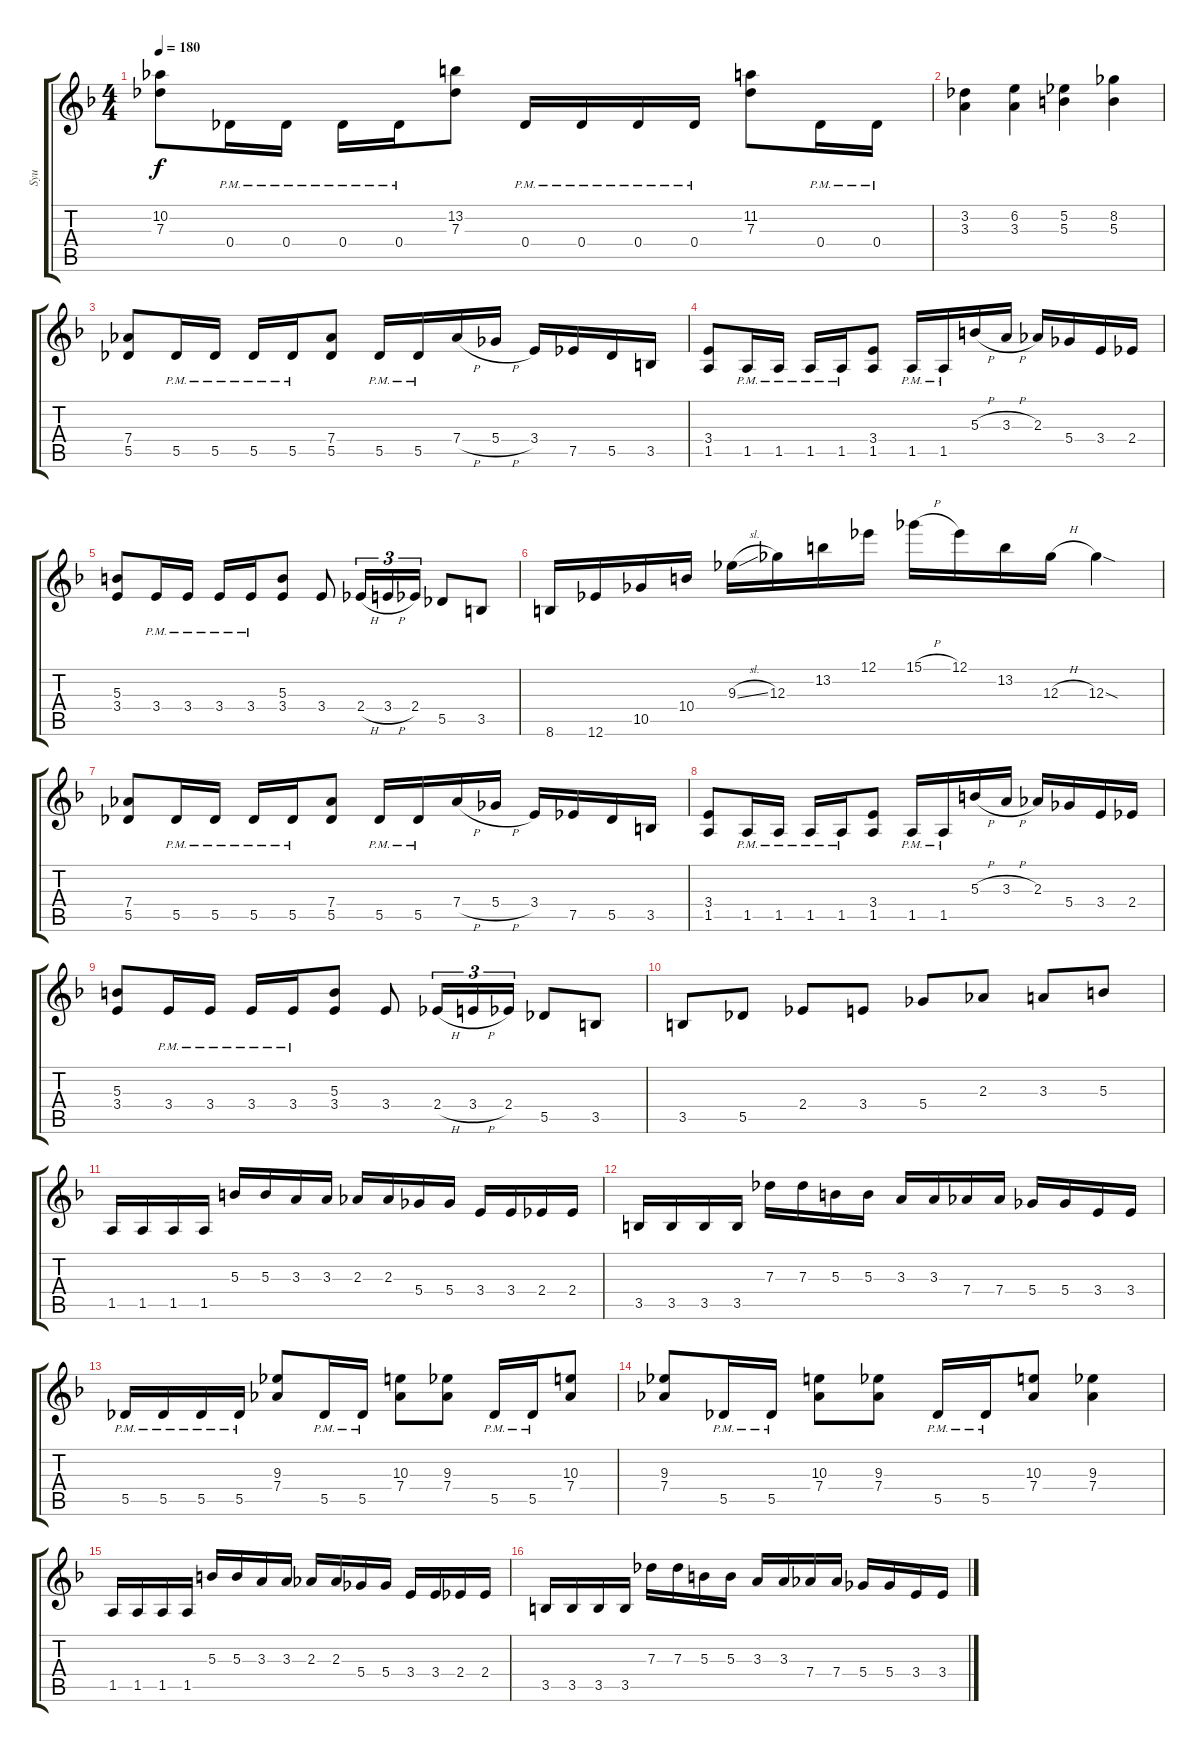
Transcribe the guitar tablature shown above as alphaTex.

\track ("Syu" "Syu") {instrument distortionguitar}
\staff {score tabs}
\tuning (Eb4 Bb3 Gb3 Db3 Ab2 Eb2) {hide}
\ts (4 4)
\tempo 180
\clef g2
\ks f
(10.2 7.3).8{dy f} 0.4{pm}.16 0.4{pm}.16 0.4{pm}.16 0.4{pm}.16 (13.2 7.3).8 0.4{pm}.16 0.4{pm}.16 0.4{pm}.16 0.4{pm}.16 (11.2 7.3).8 0.4{pm}.16 0.4{pm}.16 |
(3.2 3.3).4 (6.2 3.3).4 (5.2 5.3).4 (8.2 5.3).4 |
(7.4 5.5).8 5.5{pm}.16 5.5{pm}.16 5.5{pm}.16 5.5{pm}.16 (7.4 5.5).8 5.5{pm}.16 5.5{pm}.16 7.4{h}.16 5.4{h}.16 3.4.16 7.5.16 5.5.16 3.5.16 |
(3.4 1.5).8 1.5{pm}.16 1.5{pm}.16 1.5{pm}.16 1.5{pm}.16 (3.4 1.5).8 1.5{pm}.16 1.5{pm}.16 5.3{h}.16 3.3{h}.16 2.3.16 5.4.16 3.4.16 2.4.16 |
(5.3 3.4).8 3.4{pm}.16 3.4{pm}.16 3.4{pm}.16 3.4{pm}.16 (5.3 3.4).8 3.4.8 2.4{h}.16{tu (3 2)} 3.4{h}.16{tu (3 2)} 2.4.16{tu (3 2)} 5.5.8 3.5.8 |
8.6.16 12.6.16 10.5.16 10.4.16 9.3{sl}.16 12.3.16 13.2.16 12.1.16 15.1{h}.16 12.1.16 13.2.16 12.3{h}.16 12.3{sod}.4 |
(7.4 5.5).8 5.5{pm}.16 5.5{pm}.16 5.5{pm}.16 5.5{pm}.16 (7.4 5.5).8 5.5{pm}.16 5.5{pm}.16 7.4{h}.16 5.4{h}.16 3.4.16 7.5.16 5.5.16 3.5.16 |
(3.4 1.5).8 1.5{pm}.16 1.5{pm}.16 1.5{pm}.16 1.5{pm}.16 (3.4 1.5).8 1.5{pm}.16 1.5{pm}.16 5.3{h}.16 3.3{h}.16 2.3.16 5.4.16 3.4.16 2.4.16 |
(5.3 3.4).8 3.4{pm}.16 3.4{pm}.16 3.4{pm}.16 3.4{pm}.16 (5.3 3.4).8 3.4.8 2.4{h}.16{tu (3 2)} 3.4{h}.16{tu (3 2)} 2.4.16{tu (3 2)} 5.5.8 3.5.8 |
3.5.8 5.5.8 2.4.8 3.4.8 5.4.8 2.3.8 3.3.8 5.3.8 |
1.5.16 1.5.16 1.5.16 1.5.16 5.3.16 5.3.16 3.3.16 3.3.16 2.3.16 2.3.16 5.4.16 5.4.16 3.4.16 3.4.16 2.4.16 2.4.16 |
3.5.16 3.5.16 3.5.16 3.5.16 7.3.16 7.3.16 5.3.16 5.3.16 3.3.16 3.3.16 7.4.16 7.4.16 5.4.16 5.4.16 3.4.16 3.4.16 |
5.5{pm}.16 5.5{pm}.16 5.5{pm}.16 5.5{pm}.16 (9.3 7.4).8 5.5{pm}.16 5.5{pm}.16 (10.3 7.4).8 (9.3 7.4).8 5.5{pm}.16 5.5{pm}.16 (10.3 7.4).8 |
(9.3 7.4).8 5.5{pm}.16 5.5{pm}.16 (10.3 7.4).8 (9.3 7.4).8 5.5{pm}.16 5.5{pm}.16 (10.3 7.4).8 (9.3 7.4).4 |
1.5.16 1.5.16 1.5.16 1.5.16 5.3.16 5.3.16 3.3.16 3.3.16 2.3.16 2.3.16 5.4.16 5.4.16 3.4.16 3.4.16 2.4.16 2.4.16 |
3.5.16 3.5.16 3.5.16 3.5.16 7.3.16 7.3.16 5.3.16 5.3.16 3.3.16 3.3.16 7.4.16 7.4.16 5.4.16 5.4.16 3.4.16 3.4.16
